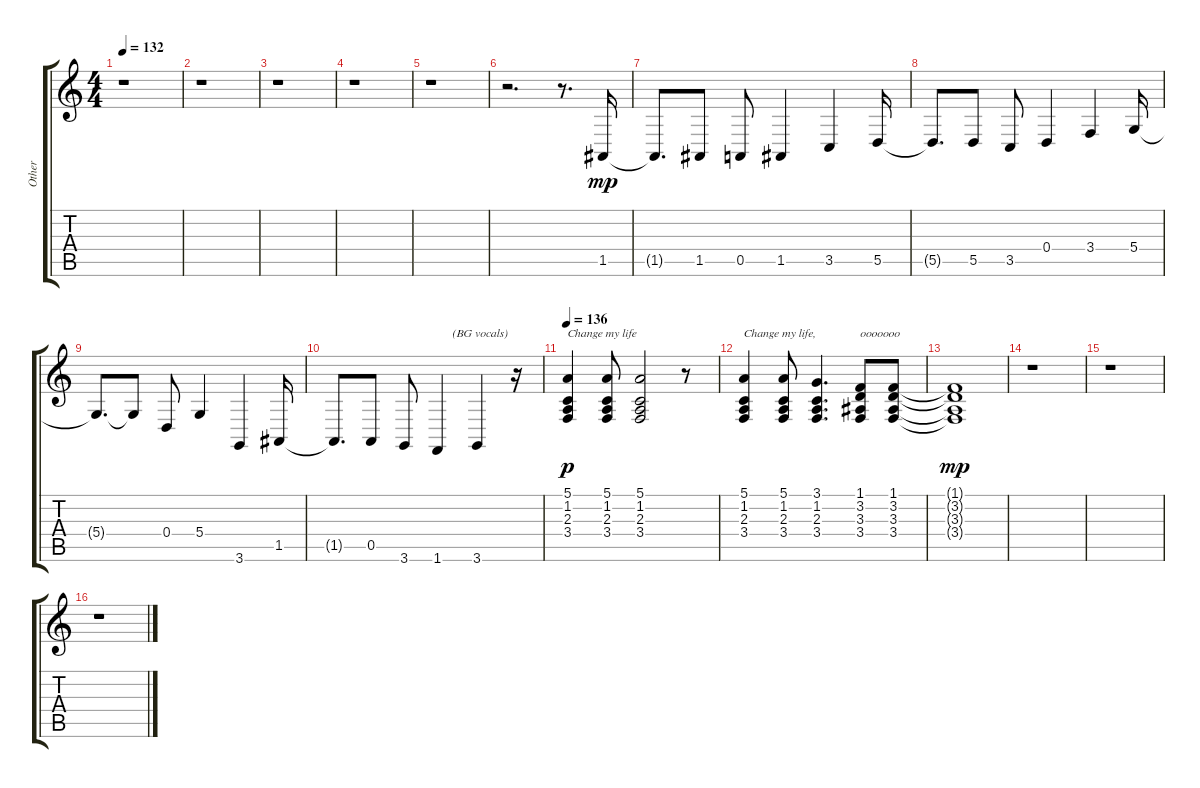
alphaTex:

\track ("Other" "Other") {instrument seashore}
\staff {score tabs}
\tuning (E4 B3 G3 D3 A2 E2) {hide}
\ts (4 4)
\tempo 132
\clef g2
\ks c
r.1{dy f} |
r.1 |
r.1 |
r.1 |
r.1 |
r.2{d} r.8{d} 1.5.16{dy mp} |
1.5{t}.8{d volume 7 instrument electricguitarclean} 1.5.8 0.5.8 1.5.4 3.5.4 5.5.16 |
5.5{t}.8{d} 5.5.8 3.5.8 0.4.4 3.4.4 5.4.16 |
5.4{t}.8{d} 5.4{t}.8 0.4.8 5.4.4 3.6.4 1.5.16 |
1.5{t}.8{d} 0.5.8 3.6.8 1.6.4{txt "     (BG vocals)"} 3.6.4 r.16 |
\tempo 136
(5.1 1.2 2.3 3.4).4{txt "Change my life" dy p volume 9 instrument altosax} (5.1 1.2 2.3 3.4).8 (5.1 1.2 2.3 3.4).2 r.8 |
(5.1 1.2 2.3 3.4).4{txt "Change my life,"} (5.1 1.2 2.3 3.4).8 (3.1 1.2 2.3 3.4).4{d} (1.1 3.2 3.3 3.4).8{txt "ooooooo"} (1.1 3.2 3.3 3.4).8 |
(1.1{t} 3.2{t} 3.3{t} 3.4{t}).1{dy mp volume 3} |
r.1 |
r.1 |
r.1
